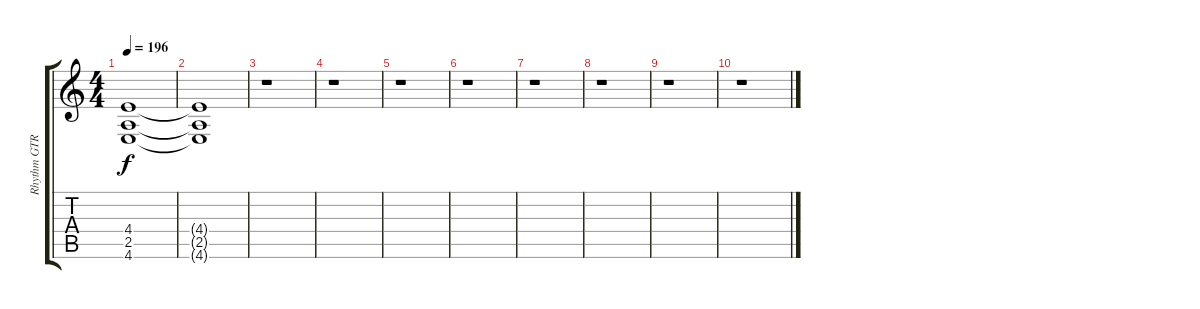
\track ("Rhythm GTR 1" "Rhythm GTR") {instrument overdrivenguitar}
\staff {score tabs}
\tuning (D4 A3 F3 C3 G2 C2) {hide}
\ts (4 4)
\tempo 196
\clef g2
\ks aminor
(4.4{t} 2.5{t} 4.6{t}).1{dy f} |
(4.4{t} 2.5{t} 4.6{t}).1 |
r.1 |
r.1 |
r.1 |
r.1 |
r.1 |
r.1 |
r.1 |
r.1
